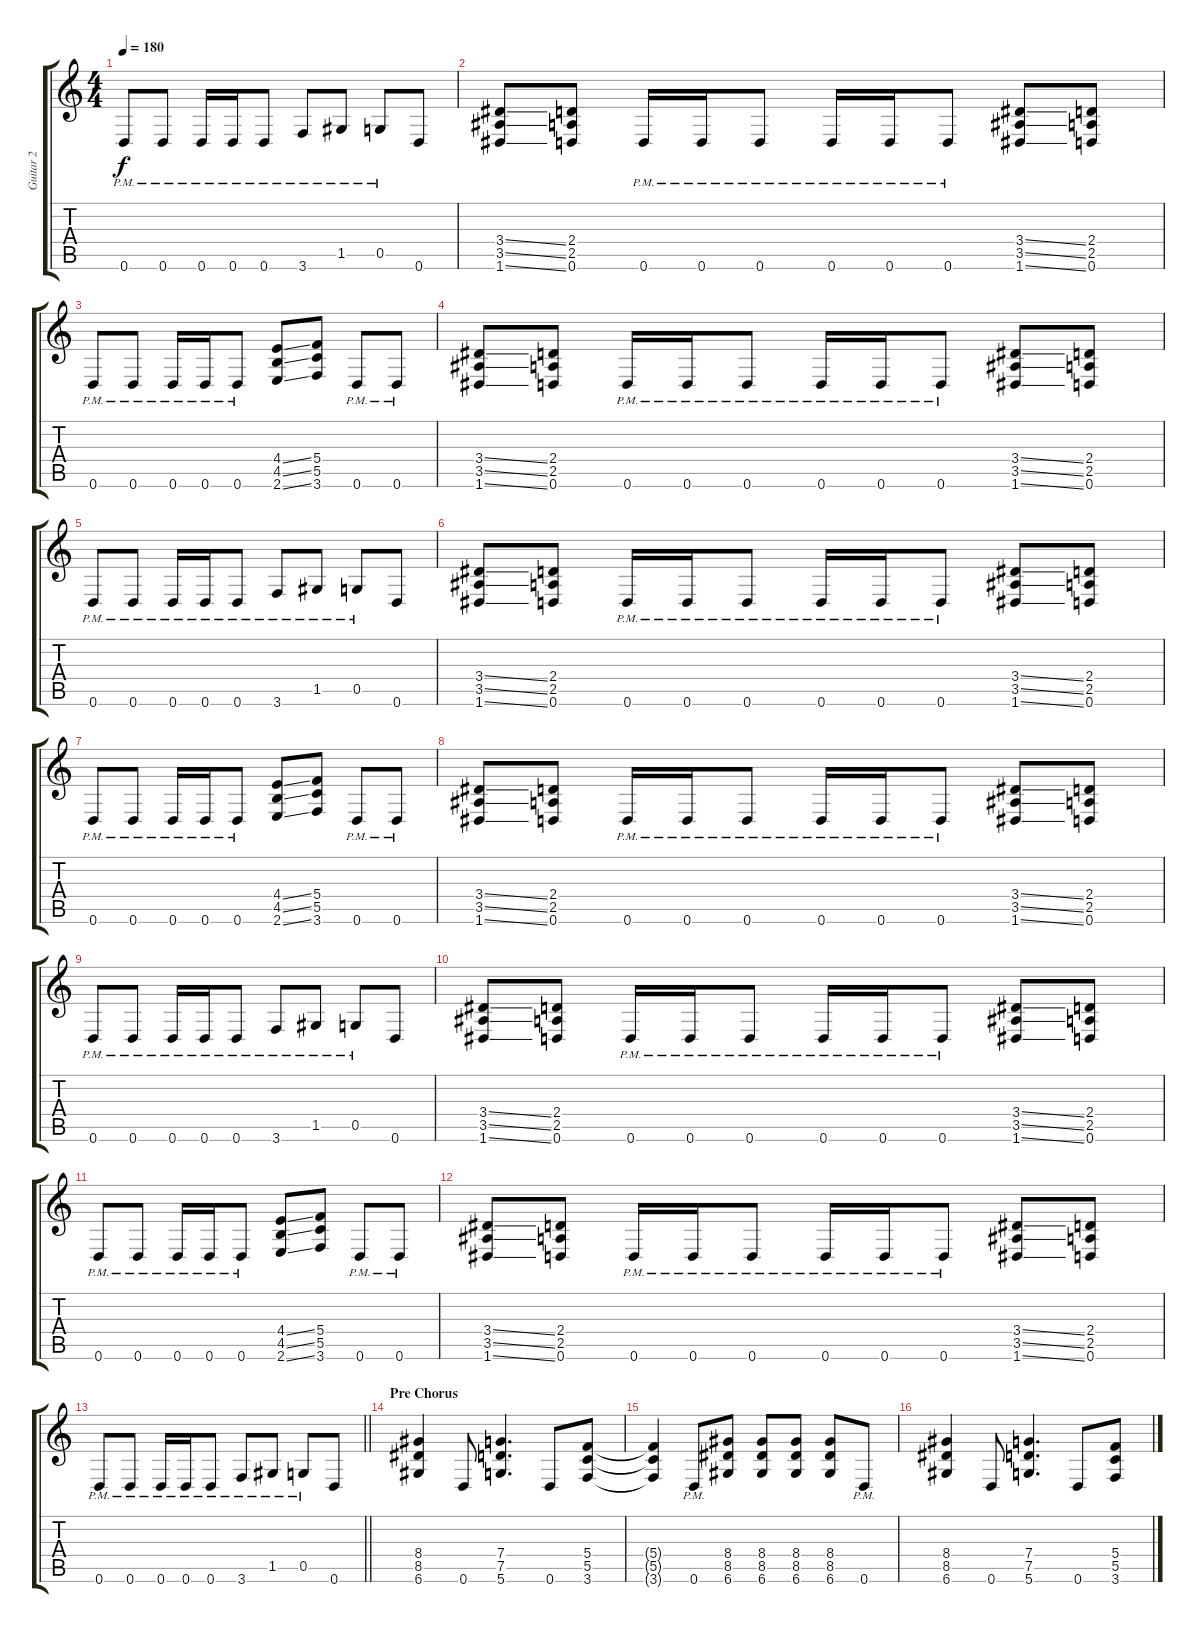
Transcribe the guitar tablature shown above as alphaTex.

\track ("Guitar 2" "Guitar 2") {instrument overdrivenguitar}
\staff {score tabs}
\tuning (D4 A3 F3 C3 G2 D2) {hide}
\ts (4 4)
\tempo 180
\clef g2
\ks c
0.6{pm}.8{dy f} 0.6{pm}.8 0.6{pm}.16 0.6{pm}.16 0.6{pm}.8 3.6{pm}.8 1.5{pm}.8 0.5{pm}.8 0.6.8 |
(3.4{ss} 3.5{ss} 1.6{ss}).8 (2.4 2.5 0.6).8 0.6{pm}.16 0.6{pm}.16 0.6{pm}.8 0.6{pm}.16 0.6{pm}.16 0.6{pm}.8 (3.4{ss} 3.5{ss} 1.6{ss}).8 (2.4 2.5 0.6).8 |
0.6{pm}.8 0.6{pm}.8 0.6{pm}.16 0.6{pm}.16 0.6{pm}.8 (4.4{ss} 4.5{ss} 2.6{ss}).8 (5.4 5.5 3.6).8 0.6{pm}.8 0.6{pm}.8 |
(3.4{ss} 3.5{ss} 1.6{ss}).8 (2.4 2.5 0.6).8 0.6{pm}.16 0.6{pm}.16 0.6{pm}.8 0.6{pm}.16 0.6{pm}.16 0.6{pm}.8 (3.4{ss} 3.5{ss} 1.6{ss}).8 (2.4 2.5 0.6).8 |
0.6{pm}.8 0.6{pm}.8 0.6{pm}.16 0.6{pm}.16 0.6{pm}.8 3.6{pm}.8 1.5{pm}.8 0.5{pm}.8 0.6.8 |
(3.4{ss} 3.5{ss} 1.6{ss}).8 (2.4 2.5 0.6).8 0.6{pm}.16 0.6{pm}.16 0.6{pm}.8 0.6{pm}.16 0.6{pm}.16 0.6{pm}.8 (3.4{ss} 3.5{ss} 1.6{ss}).8 (2.4 2.5 0.6).8 |
0.6{pm}.8 0.6{pm}.8 0.6{pm}.16 0.6{pm}.16 0.6{pm}.8 (4.4{ss} 4.5{ss} 2.6{ss}).8 (5.4 5.5 3.6).8 0.6{pm}.8 0.6{pm}.8 |
(3.4{ss} 3.5{ss} 1.6{ss}).8 (2.4 2.5 0.6).8 0.6{pm}.16 0.6{pm}.16 0.6{pm}.8 0.6{pm}.16 0.6{pm}.16 0.6{pm}.8 (3.4{ss} 3.5{ss} 1.6{ss}).8 (2.4 2.5 0.6).8 |
0.6{pm}.8 0.6{pm}.8 0.6{pm}.16 0.6{pm}.16 0.6{pm}.8 3.6{pm}.8 1.5{pm}.8 0.5{pm}.8 0.6.8 |
(3.4{ss} 3.5{ss} 1.6{ss}).8 (2.4 2.5 0.6).8 0.6{pm}.16 0.6{pm}.16 0.6{pm}.8 0.6{pm}.16 0.6{pm}.16 0.6{pm}.8 (3.4{ss} 3.5{ss} 1.6{ss}).8 (2.4 2.5 0.6).8 |
0.6{pm}.8 0.6{pm}.8 0.6{pm}.16 0.6{pm}.16 0.6{pm}.8 (4.4{ss} 4.5{ss} 2.6{ss}).8 (5.4 5.5 3.6).8 0.6{pm}.8 0.6{pm}.8 |
(3.4{ss} 3.5{ss} 1.6{ss}).8 (2.4 2.5 0.6).8 0.6{pm}.16 0.6{pm}.16 0.6{pm}.8 0.6{pm}.16 0.6{pm}.16 0.6{pm}.8 (3.4{ss} 3.5{ss} 1.6{ss}).8 (2.4 2.5 0.6).8 |
\barLineRight lightlight
0.6{pm}.8 0.6{pm}.8 0.6{pm}.16 0.6{pm}.16 0.6{pm}.8 3.6{pm}.8 1.5{pm}.8 0.5{pm}.8 0.6.8 |
\section ("" "Pre Chorus")
(8.4 8.5 6.6).4 0.6.8 (7.4 7.5 5.6).4{d} 0.6.8 (5.4 5.5 3.6).8 |
(5.4{t} 5.5{t} 3.6{t}).4 0.6{pm}.8 (8.4 8.5 6.6).8 (8.4 8.5 6.6).8 (8.4 8.5 6.6).8 (8.4 8.5 6.6).8 0.6{pm}.8 |
(8.4 8.5 6.6).4 0.6.8 (7.4 7.5 5.6).4{d} 0.6.8 (5.4 5.5 3.6).8
